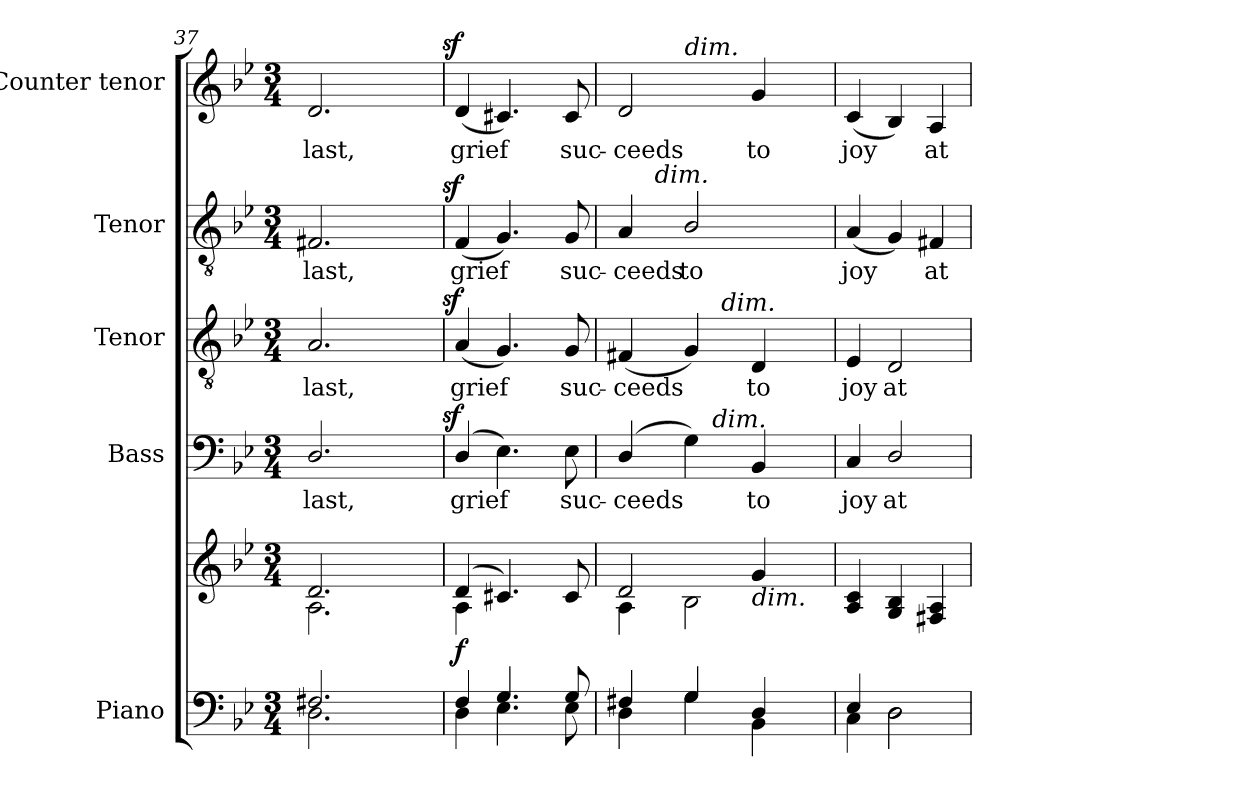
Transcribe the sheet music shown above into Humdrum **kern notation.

**kern	**kern	**dynam	**kern	**text	**dynam	**kern	**text	**dynam	**kern	**text	**dynam	**kern	**text	**dynam
*part5	*part5	*part5	*part4	*part4	*part4	*part3	*part3	*part3	*part2	*part2	*part2	*part1	*part1	*part1
*staff6	*staff5	*staff5/6	*staff4	*staff4	*staff4	*staff3	*staff3	*staff3	*staff2	*staff2	*staff2	*staff1	*staff1	*staff1
*I"Piano	*	*	*I"Bass	*	*	*I"Tenor	*	*	*I"Tenor	*	*	*I"Counter tenor	*	*
*I'Pno.	*	*	*I'B.	*	*	*I'T.	*	*	*I'T.	*	*	*	*	*
*clefF4	*clefG2	*	*clefF4	*	*	*clefGv2	*	*	*clefGv2	*	*	*clefG2	*	*
*	*	*	*	*	*	*ITrd7c12	*	*	*ITrd7c12	*	*	*	*	*
*k[b-e-]	*k[b-e-]	*	*k[b-e-]	*	*	*k[b-e-]	*	*	*k[b-e-]	*	*	*k[b-e-]	*	*
*B-:	*B-:	*	*B-:	*	*	*B-:	*	*	*B-:	*	*	*B-:	*	*
*M3/4	*M3/4	*	*M3/4	*	*	*M3/4	*	*	*M3/4	*	*	*M3/4	*	*
=37	=37	=37	=37	=37	=37	=37	=37	=37	=37	=37	=37	=37	=37	=37
*^	*^	*	*	*	*	*	*	*	*	*	*	*	*	*
!	!	!	!	!	!	!LO:LY:b:color=#000000	!	!	!	!	!	!	!	!	!	!
!	!	!	!	!	!	!	!	!	!LO:LY:b:color=#000000	!	!	!	!	!	!	!
!	!	!	!	!	!	!	!	!	!	!	!	!LO:LY:b:color=#000000	!	!	!	!
!	!	!	!	!	!	!	!	!	!	!	!	!	!	!	!LO:LY:b:color=#000000	!
*	*	*	*	*	*^	*	*	*^	*	*	*^	*	*	*^	*	*
2.F#Xi/	2.Di\	2.di/	2.Ai\	.	2.Di/	2ryy	last,	.	2.AAi/	2ryy	last,	.	2.FF#Xi/	2ryy	last,	.	2.di/	2ryy	last,	.
.	.	.	.	.	.	8ryy	.	.	.	8ryy	.	.	.	8ryy	.	.	.	8ryy	.	.
.	.	.	.	.	.	16ryy	.	.	.	16ryy	.	.	.	16ryy	.	.	.	16ryy	.	.
.	.	.	.	.	.	32ryy	.	.	.	32ryy	.	.	.	32ryy	.	.	.	32ryy	.	.
.	.	.	.	.	.	64ryy	.	.	.	64ryy	.	.	.	64ryy	.	.	.	64ryy	.	.
.	.	.	.	.	.	128...ryy	.	.	.	128...ryy	.	.	.	128...ryy	.	.	.	128...ryy	.	.
.	.	.	.	.	.	1024ryy	.	sf	.	1024ryy	.	sf	.	1024ryy	.	sf	.	1024ryy	.	sf
*	*	*	*	*	*v	*v	*	*	*	*	*	*	*v	*v	*	*	*v	*v	*	*
*	*	*	*	*	*	*	*	*v	*v	*	*	*	*	*	*	*	*
=38	=38	=38	=38	=38	=38	=38	=38	=38	=38	=38	=38	=38	=38	=38	=38	=38
*	*	*	*	*	*^	*	*	*^	*	*	*^	*	*	*^	*	*
!	!	!	!	!	!	!	!LO:LY:b:color=#000000	!	!	!	!	!	!	!	!	!	!	!	!	!
*	*	*	*	*	*v	*v	*	*	*	*	*	*	*v	*v	*	*	*v	*v	*	*
*	*	*	*	*	*	*	*	*v	*v	*	*	*	*	*	*	*	*
*	*	*	*	*	*^	*	*	*^	*	*	*^	*	*	*^	*	*
!	!	!	!	!	!	!	!	!	!	!	!LO:LY:b:color=#000000	!	!	!	!	!	!	!	!	!
*	*	*	*	*	*v	*v	*	*	*	*	*	*	*v	*v	*	*	*v	*v	*	*
*	*	*	*	*	*	*	*	*v	*v	*	*	*	*	*	*	*	*
*	*	*	*	*	*^	*	*	*^	*	*	*^	*	*	*^	*	*
!	!	!	!	!	!	!	!	!	!	!	!	!	!	!	!LO:LY:b:color=#000000	!	!	!	!	!
*	*	*	*	*	*v	*v	*	*	*	*	*	*	*v	*v	*	*	*v	*v	*	*
*	*	*	*	*	*	*	*	*v	*v	*	*	*	*	*	*	*	*
*	*	*	*	*	*^	*	*	*^	*	*	*^	*	*	*^	*	*
!	!	!	!	!	!	!	!	!	!	!	!	!	!	!	!	!	!	!	!LO:LY:b:color=#000000	!
*	*	*	*	*	*v	*v	*	*	*	*	*	*	*v	*v	*	*	*v	*v	*	*
*	*	*	*	*	*	*	*	*v	*v	*	*	*	*	*	*	*	*
4Fi/	4Di\	(4di/	4Ai\	f	(4Di/	grief	.	(4AAi/	grief	.	(4FFi/	grief	.	(4di/	grief	.
4.Gi/	4.E-i\	4.c#Xi/)	4ryy	.	4.E-i\)	.	.	4.GGi/)	.	.	4.GGi/)	.	.	4.c#Xi/)	.	.
.	.	.	4ryy	.	.	.	.	.	.	.	.	.	.	.	.	.
!	!	!	!	!	!	!LO:LY:b:color=#000000	!	!	!	!	!	!	!	!	!	!
!	!	!	!	!	!	!	!	!	!LO:LY:b:color=#000000	!	!	!	!	!	!	!
!	!	!	!	!	!	!	!	!	!	!	!	!LO:LY:b:color=#000000	!	!	!	!
!	!	!	!	!	!	!	!	!	!	!	!	!	!	!	!LO:LY:b:color=#000000	!
8Gi/	8E-i\	8c#i/	.	.	8E-i\	suc-	.	8GGi/	suc-	.	8GGi/	suc-	.	8c#i/	suc-	.
=39	=39	=39	=39	=39	=39	=39	=39	=39	=39	=39	=39	=39	=39	=39	=39	=39
!	!	!	!	!	!	!LO:LY:b:color=#000000	!	!	!	!	!	!	!	!	!	!
!	!	!	!	!	!	!	!	!	!LO:LY:b:color=#000000	!	!	!	!	!	!	!
!	!	!	!	!	!	!	!	!	!	!	!	!LO:LY:b:color=#000000	!	!	!	!
!	!	!	!	!	!	!	!	!	!	!	!	!	!	!	!LO:LY:b:color=#000000	!
*	*	*	*	*	*^	*	*	*^	*	*	*^	*	*	*^	*	*
4F#Xi/	4Di\	2di/	4Ai\	.	(4Di/	4ryy	-ceeds	.	(4FF#Xi/	4ryy	-ceeds	.	4AAi/	16ryy	-ceeds	.	2di/	4ryy	-ceeds	.
.	.	.	.	.	.	.	.	.	.	.	.	.	.	32ryy	.	.	.	.	.	.
.	.	.	.	.	.	.	.	.	.	.	.	.	.	128.ryy	.	.	.	.	.	.
!	!	!	!	!	!	!	!	!	!	!	!	!	!	!LO:TX:a:i:t=dim.	!	!	!	!	!	!
.	.	.	.	.	.	.	.	.	.	.	.	.	.	2ryy	.	.	.	.	.	.
!	!	!	!	!	!	!	!	!	!	!	!	!	!	!	!	!	!	!LO:TX:a:i:t=dim.	!	!
!	!	!	!	!	!	!	!	!	!	!	!	!	!	!	!LO:LY:b:color=#000000	!	!	!	!	!
4Gi/	4Gi\	.	2B-i\	.	4Gi\)	16ryy	.	.	4GGi/)	16ryy	.	.	2BB-i/	.	to	.	.	2ryy	.	.
.	.	.	.	.	.	64.ryy	.	.	.	32ryy	.	.	.	.	.	.	.	.	.	.
!	!	!	!	!	!	!LO:TX:a:i:t=dim.	!	!	!	!	!	!	!	!	!	!	!	!	!	!
.	.	.	.	.	.	4ryy	.	.	.	.	.	.	.	.	.	.	.	.	.	.
.	.	.	.	.	.	.	.	.	.	256ryy	.	.	.	.	.	.	.	.	.	.
.	.	.	.	.	.	.	.	.	.	1024ryy	.	.	.	.	.	.	.	.	.	.
!	!	!	!	!	!	!	!	!	!	!LO:TX:a:i:t=dim.	!	!	!	!	!	!	!	!	!	!
.	.	.	.	.	.	.	.	.	.	4ryy	.	.	.	.	.	.	.	.	.	.
!	!	!	!	!	!	!	!LO:LY:b:color=#000000	!	!	!	!	!	!	!	!	!	!	!	!	!
!	!	!	!	!	!	!	!	!	!	!	!LO:LY:b:color=#000000	!	!	!	!	!	!	!	!	!
!	!	!LO:TX:b:i:t=dim.	!	!	!	!	!	!	!	!	!	!	!	!	!	!	!	!	!	!
!	!	!	!	!	!	!	!	!	!	!	!	!	!	!	!	!	!	!	!LO:LY:b:color=#000000	!
4Di/	4BB-i\	4gi/	.	.	4BB-i/	.	to	.	4DDi/	.	to	.	.	.	.	.	4gi/	.	to	.
.	.	.	.	.	.	8ryy	.	.	.	.	.	.	.	.	.	.	.	.	.	.
.	.	.	.	.	.	.	.	.	.	8ryy	.	.	.	.	.	.	.	.	.	.
.	.	.	.	.	.	.	.	.	.	.	.	.	.	8ryy	.	.	.	.	.	.
.	.	.	.	.	.	32ryy	.	.	.	.	.	.	.	.	.	.	.	.	.	.
.	.	.	.	.	.	.	.	.	.	64ryy	.	.	.	.	.	.	.	.	.	.
.	.	.	.	.	.	.	.	.	.	.	.	.	.	64ryy	.	.	.	.	.	.
.	.	.	.	.	.	.	.	.	.	128ryy	.	.	.	.	.	.	.	.	.	.
.	.	.	.	.	.	128ryy	.	.	.	.	.	.	.	.	.	.	.	.	.	.
.	.	.	.	.	.	.	.	.	.	.	.	.	.	256ryy	.	.	.	.	.	.
.	.	.	.	.	.	.	.	.	.	512.ryy	.	.	.	.	.	.	.	.	.	.
*	*	*v	*v	*	*	*	*	*	*v	*v	*	*	*v	*v	*	*	*v	*v	*	*
*	*	*	*	*v	*v	*	*	*	*	*	*	*	*	*	*	*
=40	=40	=40	=40	=40	=40	=40	=40	=40	=40	=40	=40	=40	=40	=40	=40
*	*	*^	*	*^	*	*	*^	*	*	*^	*	*	*^	*	*
!	!	!	!	!	!	!	!LO:LY:b:color=#000000	!	!	!	!	!	!	!	!	!	!	!	!	!
*	*	*v	*v	*	*	*	*	*	*v	*v	*	*	*v	*v	*	*	*v	*v	*	*
*	*	*	*	*v	*v	*	*	*	*	*	*	*	*	*	*	*
*	*	*^	*	*^	*	*	*^	*	*	*^	*	*	*^	*	*
!	!	!	!	!	!	!	!	!	!	!	!LO:LY:b:color=#000000	!	!	!	!	!	!	!	!	!
*	*	*v	*v	*	*	*	*	*	*v	*v	*	*	*v	*v	*	*	*v	*v	*	*
*	*	*	*	*v	*v	*	*	*	*	*	*	*	*	*	*	*
*	*	*^	*	*^	*	*	*^	*	*	*^	*	*	*^	*	*
!	!	!	!	!	!	!	!	!	!	!	!	!	!	!	!LO:LY:b:color=#000000	!	!	!	!	!
*	*	*v	*v	*	*	*	*	*	*v	*v	*	*	*v	*v	*	*	*v	*v	*	*
*	*	*	*	*v	*v	*	*	*	*	*	*	*	*	*	*	*
*	*	*^	*	*^	*	*	*^	*	*	*^	*	*	*^	*	*
!	!	!	!	!	!	!	!	!	!	!	!	!	!	!	!	!	!	!	!LO:LY:b:color=#000000	!
*	*	*v	*v	*	*	*	*	*	*v	*v	*	*	*v	*v	*	*	*v	*v	*	*
*	*	*	*	*v	*v	*	*	*	*	*	*	*	*	*	*	*
4E-i/	4Ci\	4Ai/ 4ci	.	4Ci/	joy	.	4EE-i/	joy	.	(4AAi/	joy	.	(4ci/	joy	.
!	!	!	!	!	!LO:LY:b:color=#000000	!	!	!	!	!	!	!	!	!	!
!	!	!	!	!	!	!	!	!LO:LY:b:color=#000000	!	!	!	!	!	!	!
2Di\	2Di\	4Gi/ 4B-i	.	2Di/	at	.	2DDi/	at	.	4GGi/)	.	.	4B-i/)	.	.
!	!	!	!	!	!	!	!	!	!	!	!LO:LY:b:color=#000000	!	!	!	!
!	!	!	!	!	!	!	!	!	!	!	!	!	!	!LO:LY:b:color=#000000	!
.	.	4F#Xi/ 4Ai	.	.	.	.	.	.	.	4FF#Xi/	at	.	4Ai/	at	.
*v	*v	*	*	*	*	*	*	*	*	*	*	*	*	*	*
=	=	=	=	=	=	=	=	=	=	=	=	=	=	=
*-	*-	*-	*-	*-	*-	*-	*-	*-	*-	*-	*-	*-	*-	*-
